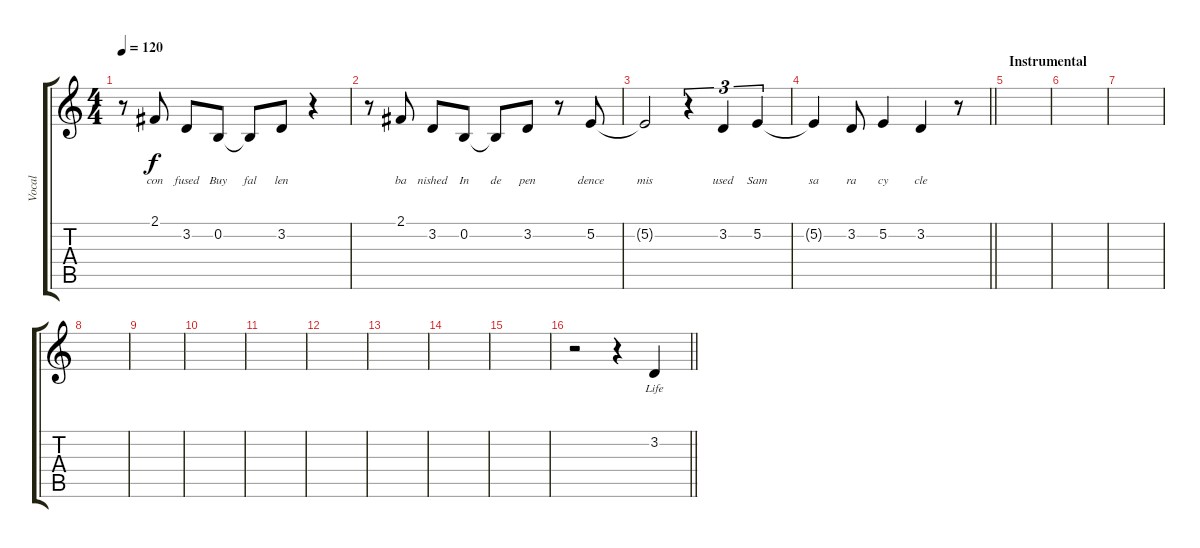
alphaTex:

\track ("Vocal" "Vocal") {instrument acousticgrandpiano}
\staff {score tabs}
\tuning (E4 B3 G3 D3 A2 E2) {hide}
\ts (4 4)
\tempo 120
\clef g2
\ks c
r.8{dy f} 2.1.8{lyrics (0 "con") lyrics (1 "") lyrics (2 "") lyrics (3 "") lyrics (4 "")} 3.2.8{lyrics (0 "fused") lyrics (1 "") lyrics (2 "") lyrics (3 "") lyrics (4 "")} 0.2.8{lyrics (0 "Buy") lyrics (1 "") lyrics (2 "") lyrics (3 "") lyrics (4 "")} 0.2{t}.8{lyrics (0 "fal") lyrics (1 "") lyrics (2 "") lyrics (3 "") lyrics (4 "")} 3.2.8{lyrics (0 "len") lyrics (1 "") lyrics (2 "") lyrics (3 "") lyrics (4 "")} r.4 |
r.8 2.1.8{lyrics (0 "ba") lyrics (1 "") lyrics (2 "") lyrics (3 "") lyrics (4 "")} 3.2.8{lyrics (0 "nished") lyrics (1 "") lyrics (2 "") lyrics (3 "") lyrics (4 "")} 0.2.8{lyrics (0 "In") lyrics (1 "") lyrics (2 "") lyrics (3 "") lyrics (4 "")} 0.2{t}.8{lyrics (0 "de") lyrics (1 "") lyrics (2 "") lyrics (3 "") lyrics (4 "")} 3.2.8{lyrics (0 "pen") lyrics (1 "") lyrics (2 "") lyrics (3 "") lyrics (4 "")} r.8 5.2.8{lyrics (0 "dence") lyrics (1 "") lyrics (2 "") lyrics (3 "") lyrics (4 "")} |
5.2{t}.2{lyrics (0 "mis") lyrics (1 "") lyrics (2 "") lyrics (3 "") lyrics (4 "")} r.4{tu (3 2)} 3.2.4{tu (3 2) lyrics (0 "used") lyrics (1 "") lyrics (2 "") lyrics (3 "") lyrics (4 "")} 5.2.4{tu (3 2) lyrics (0 "Sam") lyrics (1 "") lyrics (2 "") lyrics (3 "") lyrics (4 "")} |
\barLineRight lightlight
5.2{t}.4{lyrics (0 "sa") lyrics (1 "") lyrics (2 "") lyrics (3 "") lyrics (4 "")} 3.2.8{lyrics (0 "ra") lyrics (1 "") lyrics (2 "") lyrics (3 "") lyrics (4 "")} 5.2.4{lyrics (0 "cy") lyrics (1 "") lyrics (2 "") lyrics (3 "") lyrics (4 "")} 3.2.4{lyrics (0 "cle") lyrics (1 "") lyrics (2 "") lyrics (3 "") lyrics (4 "")} r.8 |
\section ("" "Instrumental")
|
|
|
|
|
|
|
|
|
|
|
\barLineRight lightlight
r.2 r.4 3.2.4{lyrics (0 "Life") lyrics (1 "") lyrics (2 "") lyrics (3 "") lyrics (4 "")}
